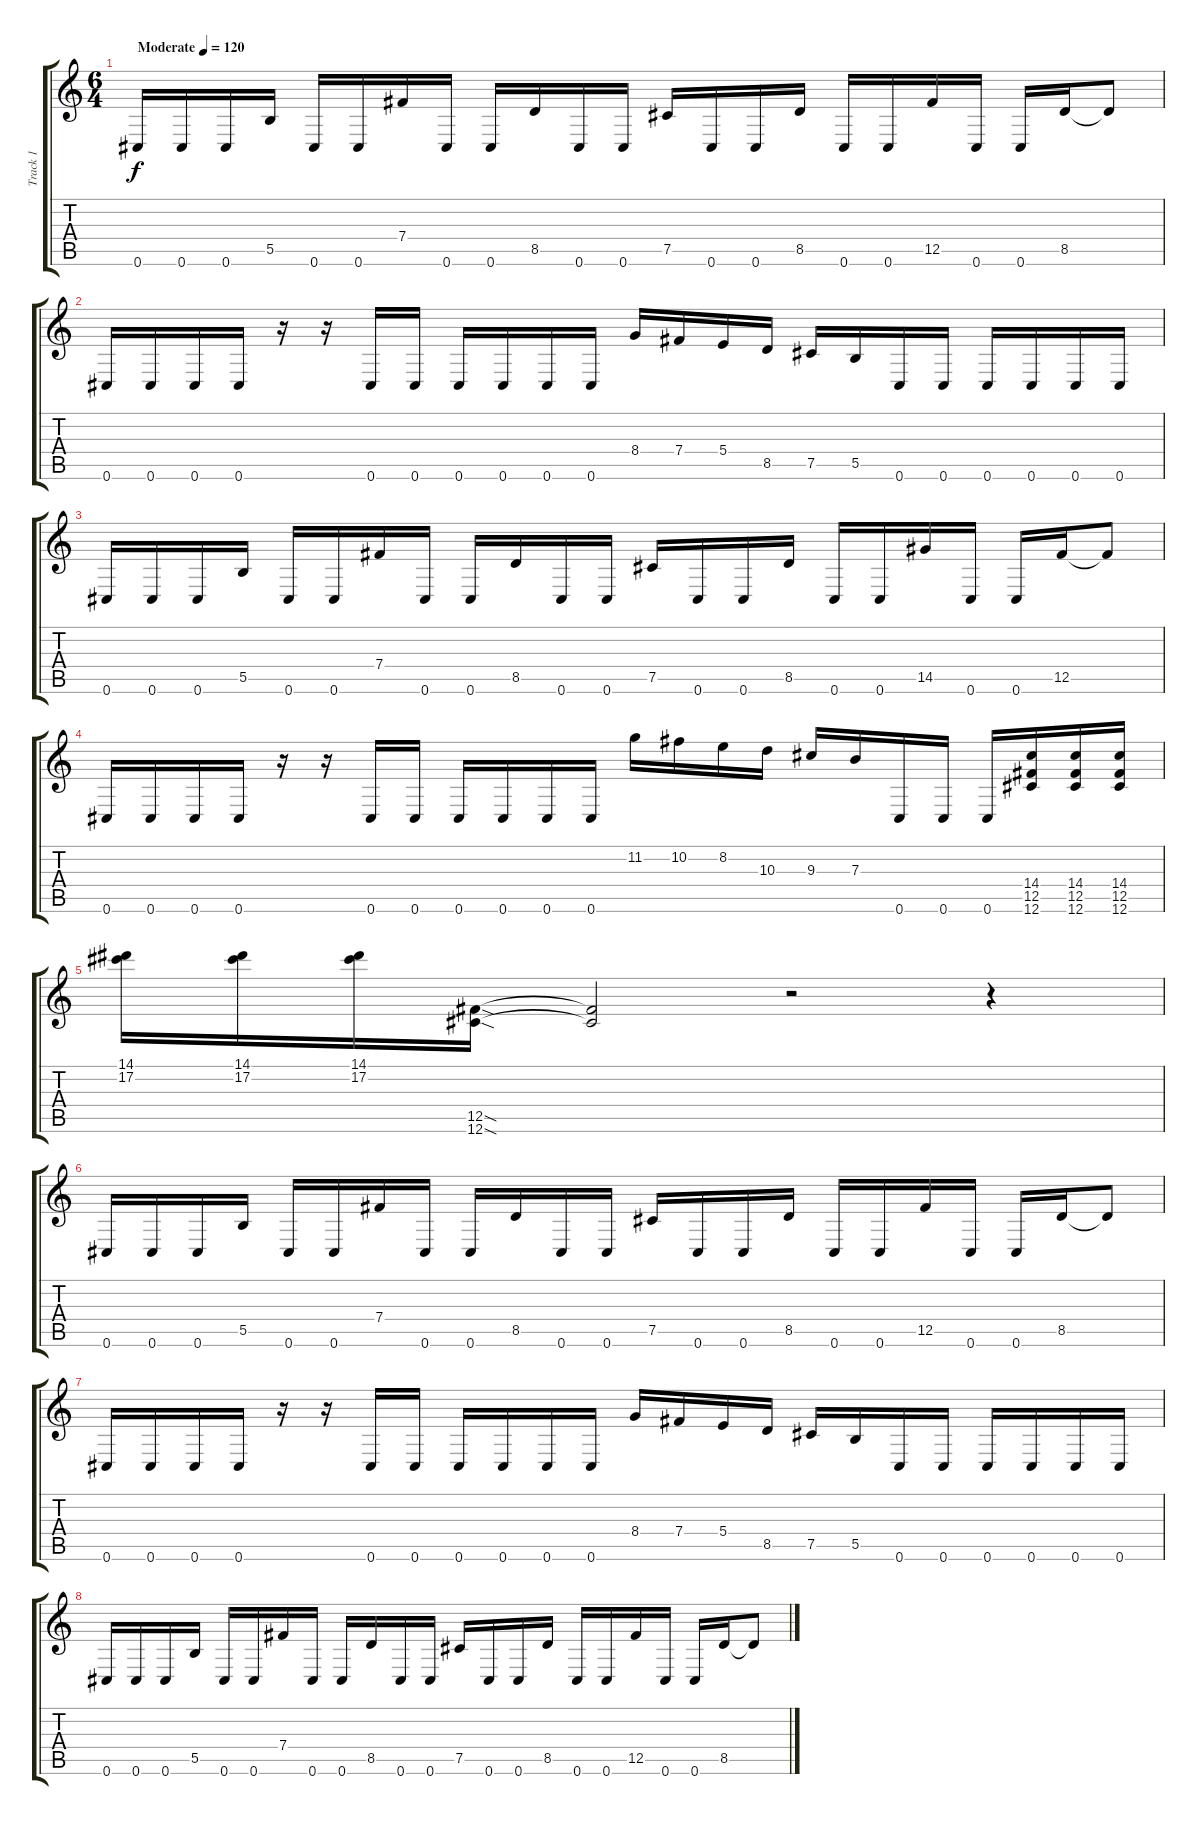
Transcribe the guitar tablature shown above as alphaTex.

\track ("Track 1" "Track 1") {instrument overdrivenguitar}
\staff {score tabs}
\tuning (Db4 Ab3 E3 B2 Gb2 Db2) {hide}
\ts (6 4)
\tempo (120 "Moderate")
\clef g2
\ks c
0.6.16{dy f instrument overdrivenguitar} 0.6.16 0.6.16 5.5.16 0.6.16 0.6.16 7.4.16 0.6.16 0.6.16 8.5.16 0.6.16 0.6.16 7.5.16 0.6.16 0.6.16 8.5.16 0.6.16 0.6.16 12.5.16 0.6.16 0.6.16 8.5.16 8.5{t}.8 |
0.6.16 0.6.16 0.6.16 0.6.16 r.16 r.16 0.6.16 0.6.16 0.6.16 0.6.16 0.6.16 0.6.16 8.4.16 7.4.16 5.4.16 8.5.16 7.5.16 5.5.16 0.6.16 0.6.16 0.6.16 0.6.16 0.6.16 0.6.16 |
0.6.16 0.6.16 0.6.16 5.5.16 0.6.16 0.6.16 7.4.16 0.6.16 0.6.16 8.5.16 0.6.16 0.6.16 7.5.16 0.6.16 0.6.16 8.5.16 0.6.16 0.6.16 14.5.16 0.6.16 0.6.16 12.5.16 12.5{t}.8 |
0.6.16 0.6.16{beam merge} 0.6.16 0.6.16 r.16 r.16 0.6.16 0.6.16 0.6.16 0.6.16 0.6.16 0.6.16 11.2.16 10.2.16 8.2.16 10.3.16 9.3.16 7.3.16 0.6.16 0.6.16 0.6.16 (14.4 12.5 12.6).16 (14.4 12.5 12.6).16 (14.4 12.5 12.6).16 |
(14.1 17.2).16 (14.1 17.2).16 (14.1 17.2).16 (12.5{sod} 12.6{sod}).16 (12.5{t} 12.6{t}).2 r.2 r.4 |
0.6.16 0.6.16 0.6.16 5.5.16 0.6.16 0.6.16 7.4.16 0.6.16 0.6.16 8.5.16 0.6.16 0.6.16 7.5.16 0.6.16 0.6.16 8.5.16 0.6.16 0.6.16 12.5.16 0.6.16 0.6.16 8.5.16 8.5{t}.8 |
0.6.16 0.6.16 0.6.16 0.6.16 r.16 r.16 0.6.16 0.6.16 0.6.16 0.6.16 0.6.16 0.6.16 8.4.16 7.4.16 5.4.16 8.5.16 7.5.16 5.5.16 0.6.16 0.6.16 0.6.16 0.6.16 0.6.16 0.6.16 |
0.6.16 0.6.16 0.6.16 5.5.16 0.6.16 0.6.16 7.4.16 0.6.16 0.6.16 8.5.16 0.6.16 0.6.16 7.5.16 0.6.16 0.6.16 8.5.16 0.6.16 0.6.16 12.5.16 0.6.16 0.6.16 8.5.16 8.5{t}.8
